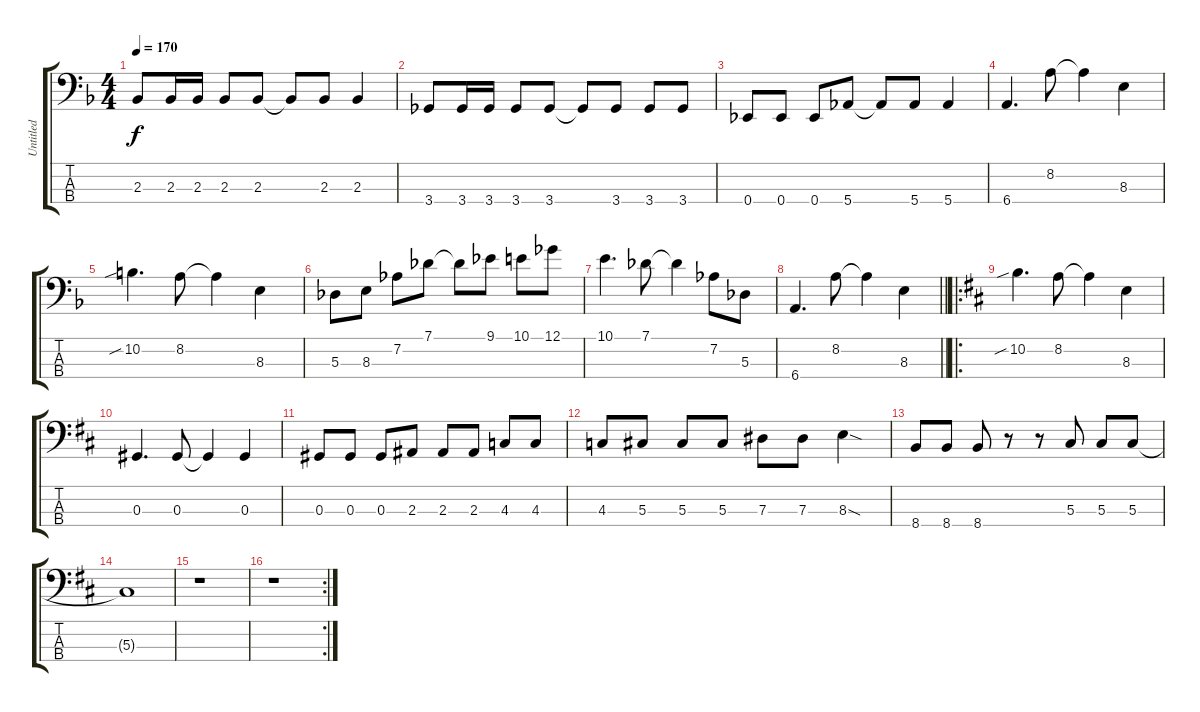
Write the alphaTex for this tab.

\track ("Untitled" "Untitled") {instrument electricbassfinger}
\staff {score tabs}
\tuning (Gb2 Db2 Ab1 Eb1) {hide}
\ts (4 4)
\tempo 170
\clef f4
\ks f
2.3.8{dy f} 2.3.16 2.3.16 2.3.8 2.3.8 2.3{t}.8 2.3.8 2.3.4 |
3.4.8 3.4.16 3.4.16 3.4.8 3.4.8 3.4{t}.8 3.4.8 3.4.8 3.4.8 |
0.4.8 0.4.8 0.4.8 5.4.8 5.4{t}.8 5.4.8 5.4.4 |
6.4.4{d} 8.2.8 8.2{t}.4 8.3.4 |
10.2{sib}.4{d} 8.2.8 8.2{t}.4 8.3.4 |
5.3.8 8.3.8 7.2.8 7.1.8 7.1{t}.8 9.1.8 10.1.8 12.1.8 |
10.1.4{d} 7.1.8 7.1{t}.4 7.2.8 5.3.8 |
\barLineRight lightlight
6.4.4{d} 8.2.8 8.2{t}.4 8.3.4 |
\ro
\ks d
10.2{sib}.4{d} 8.2.8 8.2{t}.4 8.3.4 |
0.3.4{d} 0.3.8 0.3{t}.4 0.3.4 |
0.3.8 0.3.8 0.3.8 2.3.8 2.3.8 2.3.8 4.3.8 4.3.8 |
4.3.8 5.3.8 5.3.8 5.3.8 7.3.8 7.3.8 8.3{sod}.4 |
8.4.8 8.4.8 8.4.8 r.8 r.8 5.3.8 5.3.8 5.3.8 |
5.3{t}.1 |
r.1 |
\rc 2
r.1
